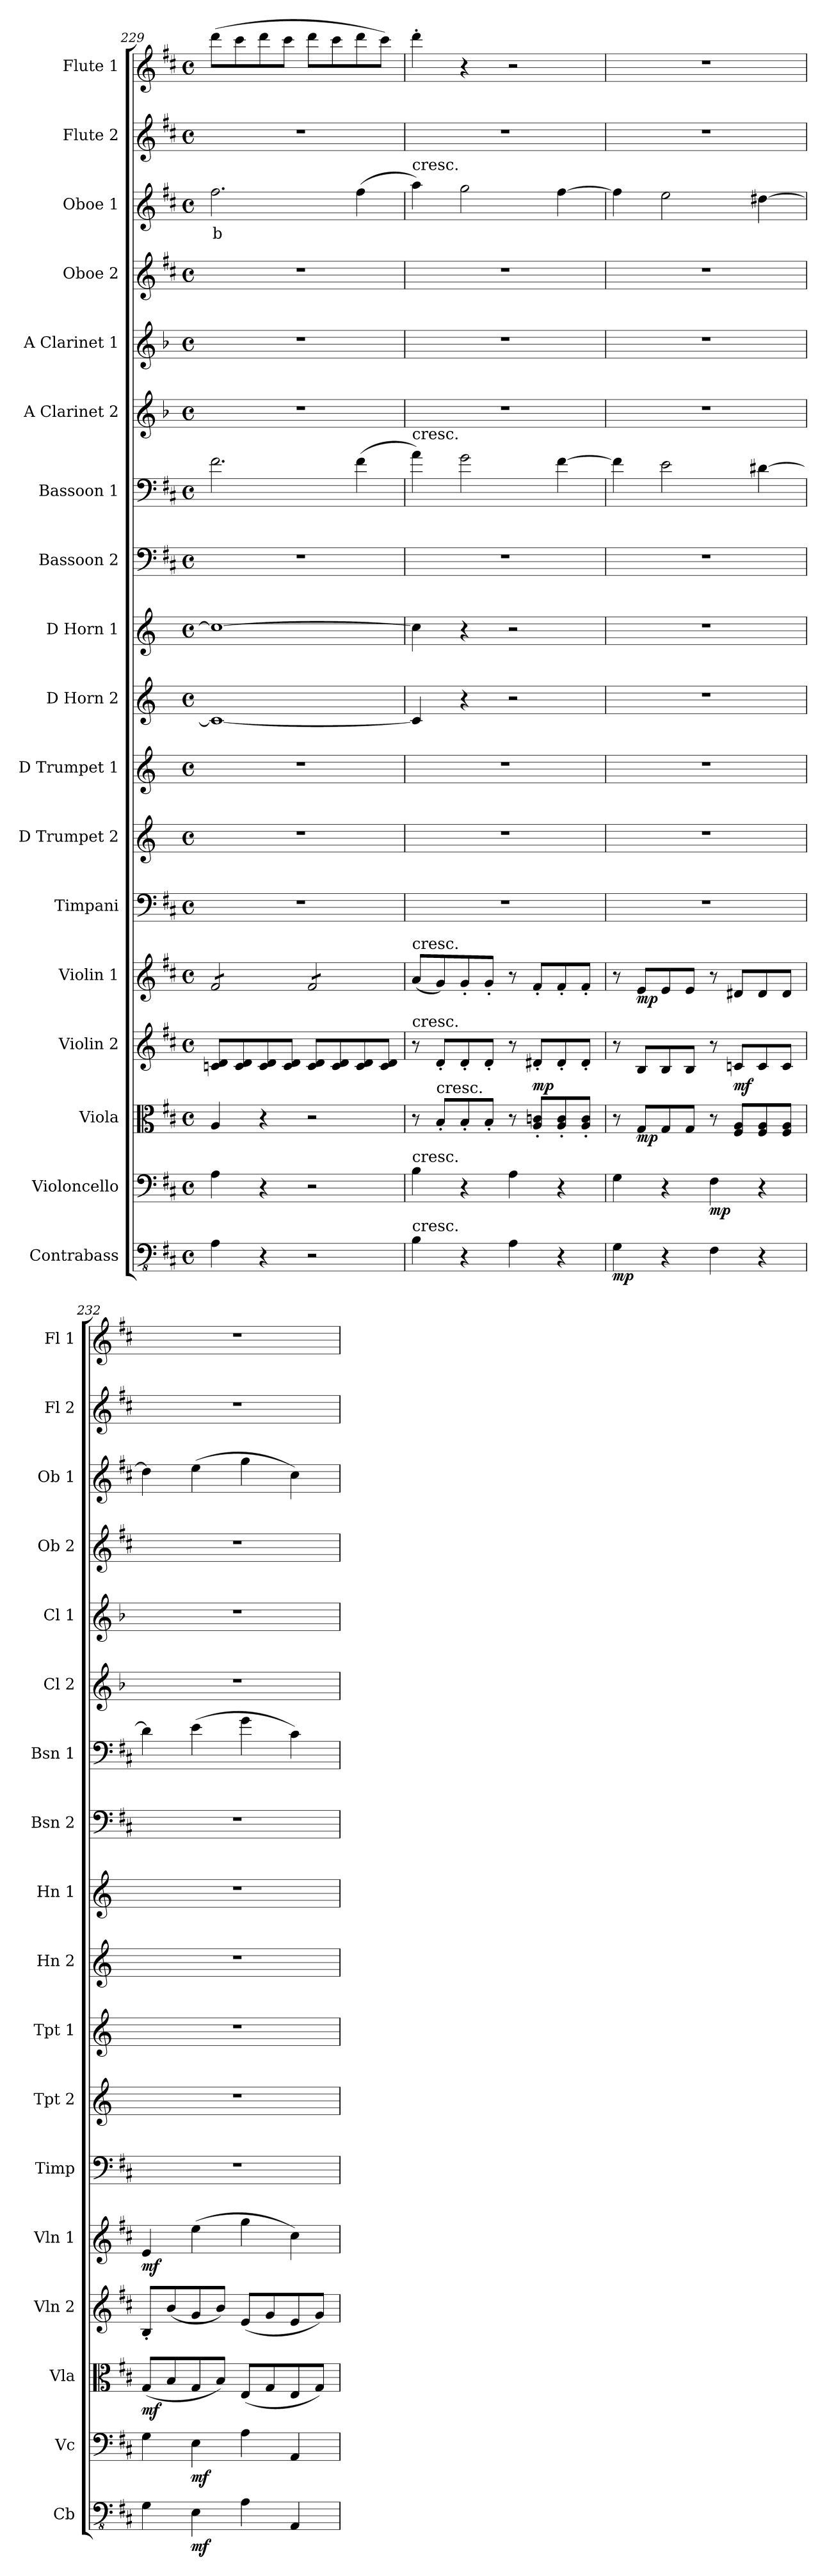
**kern	**dynam	**kern	**dynam	**kern	**dynam	**kern	**dynam	**kern	**dynam	**kern	**kern	**kern	**kern	**kern	**kern	**kern	**kern	**kern	**kern	**kern	**text	**kern	**kern
*part18	*part18	*part17	*part17	*part16	*part16	*part15	*part15	*part14	*part14	*part13	*part12	*part11	*part10	*part9	*part8	*part7	*part6	*part5	*part4	*part3	*part3	*part2	*part1
*staff18	*staff18	*staff17	*staff17	*staff16	*staff16	*staff15	*staff15	*staff14	*staff14	*staff13	*staff12	*staff11	*staff10	*staff9	*staff8	*staff7	*staff6	*staff5	*staff4	*staff3	*staff3	*staff2	*staff1
*I"Contrabass	*	*I"Violoncello	*	*I"Viola	*	*I"Violin 2	*	*I"Violin 1	*	*I"Timpani	*I"D Trumpet 2	*I"D Trumpet 1	*I"D Horn 2	*I"D Horn 1	*I"Bassoon 2	*I"Bassoon 1	*I"A Clarinet 2	*I"A Clarinet 1	*I"Oboe 2	*I"Oboe 1	*	*I"Flute 2	*I"Flute 1
*I'Cb	*	*I'Vc	*	*I'Vla	*	*I'Vln 2	*	*I'Vln 1	*	*I'Timp	*I'Tpt 2	*I'Tpt 1	*I'Hn 2	*I'Hn 1	*I'Bsn 2	*I'Bsn 1	*I'Cl 2	*I'Cl 1	*I'Ob 2	*I'Ob 1	*	*I'Fl 2	*I'Fl 1
*clefFv4	*	*clefF4	*	*clefC3	*	*clefG2	*	*clefG2	*	*clefF4	*clefG2	*clefG2	*clefG2	*clefG2	*clefF4	*clefF4	*clefG2	*clefG2	*clefG2	*clefG2	*	*clefG2	*clefG2
*	*	*	*	*	*	*	*	*	*	*	*ITrd-1c-2	*ITrd-1c-2	*ITrd6c10	*ITrd6c10	*	*	*ITrd2c3	*ITrd2c3	*	*	*	*	*
*k[f#c#]	*	*k[f#c#]	*	*k[f#c#]	*	*k[f#c#]	*	*k[f#c#]	*	*k[f#c#]	*k[f#c#]	*k[f#c#]	*k[f#c#]	*k[f#c#]	*k[f#c#]	*k[f#c#]	*k[f#c#]	*k[f#c#]	*k[f#c#]	*k[f#c#]	*	*k[f#c#]	*k[f#c#]
*M4/4	*	*M4/4	*	*M4/4	*	*M4/4	*	*M4/4	*	*M4/4	*M4/4	*M4/4	*M4/4	*M4/4	*M4/4	*M4/4	*M4/4	*M4/4	*M4/4	*M4/4	*	*M4/4	*M4/4
*met(c)	*	*met(c)	*	*met(c)	*	*met(c)	*	*met(c)	*	*met(c)	*met(c)	*met(c)	*met(c)	*met(c)	*met(c)	*met(c)	*met(c)	*met(c)	*met(c)	*met(c)	*	*met(c)	*met(c)
=229	=229	=229	=229	=229	=229	=229	=229	=229	=229	=229	=229	=229	=229	=229	=229	=229	=229	=229	=229	=229	=229	=229	=229
!	!	!	!	!	!	!	!	!	!	!	!	!	!	!	!	!	!	!	!	!	!LO:LY:b:color=#FF0000	!	!
*	*	*	*	*	*	*	*	*tremolo	*	*	*	*	*	*	*	*	*	*	*	*	*	*	*
4AA\	.	4A\	.	4A/	.	8cn/ 8d/L	.	8f#/L	.	1r	1r	1r	1D_	1d_	1r	2.f#\	1r	1r	1r	2.ff#\	b	1r	(8ddd\L
.	.	.	.	.	.	8c/ 8d/	.	8f#/	.	.	.	.	.	.	.	.	.	.	.	.	.	.	8ccc#\
4r	.	4r	.	4r	.	8c/ 8d/	.	8f#/	.	.	.	.	.	.	.	.	.	.	.	.	.	.	8ddd\
.	.	.	.	.	.	8c/ 8d/J	.	8f#/J	.	.	.	.	.	.	.	.	.	.	.	.	.	.	8ccc#\J
2r	.	2r	.	2r	.	8c/ 8d/L	.	8f#/L	.	.	.	.	.	.	.	.	.	.	.	.	.	.	8ddd\L
.	.	.	.	.	.	8c/ 8d/	.	8f#/	.	.	.	.	.	.	.	.	.	.	.	.	.	.	8ccc#\
.	.	.	.	.	.	8c/ 8d/	.	8f#/	.	.	.	.	.	.	.	(4f#\	.	.	.	(4ff#\	.	.	8ddd\
.	.	.	.	.	.	8c/ 8d/J	.	8f#/J	.	.	.	.	.	.	.	.	.	.	.	.	.	.	8ccc#\J)
*	*	*	*	*	*	*	*	*Xtremolo	*	*	*	*	*	*	*	*	*	*	*	*	*	*	*
=230	=230	=230	=230	=230	=230	=230	=230	=230	=230	=230	=230	=230	=230	=230	=230	=230	=230	=230	=230	=230	=230	=230	=230
!	!	!	!	!	!	!	!	!	!	!	!	!	!	!	!	!	!	!	!	!LO:TX:a:t=cresc.	!	!	!
!	!	!	!	!	!	!	!	!	!	!	!	!	!	!	!	!LO:TX:a:t=cresc.	!	!	!	!	!	!	!
!	!	!	!	!	!	!	!	!LO:TX:a:t=cresc.	!	!	!	!	!	!	!	!	!	!	!	!	!	!	!
!	!	!	!	!	!	!LO:TX:a:t=cresc.	!	!	!	!	!	!	!	!	!	!	!	!	!	!	!	!	!
!	!	!LO:TX:a:t=cresc.	!	!	!	!	!	!	!	!	!	!	!	!	!	!	!	!	!	!	!	!	!
!LO:TX:a:t=cresc.	!	!	!	!	!	!	!	!	!	!	!	!	!	!	!	!	!	!	!	!	!	!	!
4BB\	.	4B\	.	8r	.	8r	.	(8a/L	.	1r	1r	1r	4D/]	4d\]	1r	4a\)	1r	1r	1r	4aa\)	.	1r	4ddd'\
!	!	!	!	!LO:TX:a:t=cresc.	!	!	!	!	!	!	!	!	!	!	!	!	!	!	!	!	!	!	!
.	.	.	.	8B'/L	.	8d'/L	.	8g/)	.	.	.	.	.	.	.	.	.	.	.	.	.	.	.
4r	.	4r	.	8B'/	.	8d'/	.	8g'/	.	.	.	.	4r	4r	.	2g\	.	.	.	2gg\	.	.	4r
.	.	.	.	8B'/J	.	8d'/J	.	8g'/J	.	.	.	.	.	.	.	.	.	.	.	.	.	.	.
4AA\	.	4A\	.	8r	.	8r	.	8r	.	.	.	.	2r	2r	.	.	.	.	.	.	.	.	2r
!	!	!	!	!	!	!	!LO:DY:b	!	!	!	!	!	!	!	!	!	!	!	!	!	!	!	!
.	.	.	.	8A/' 8cn/'L	.	8d#X'/L	mp	8f#'/L	.	.	.	.	.	.	.	.	.	.	.	.	.	.	.
4r	.	4r	.	8A/' 8c/'	.	8d#'/	.	8f#'/	.	.	.	.	.	.	.	[4f#\	.	.	.	[4ff#\	.	.	.
.	.	.	.	8A/' 8c/'J	.	8d#'/J	.	8f#'/J	.	.	.	.	.	.	.	.	.	.	.	.	.	.	.
=231	=231	=231	=231	=231	=231	=231	=231	=231	=231	=231	=231	=231	=231	=231	=231	=231	=231	=231	=231	=231	=231	=231	=231
!	!LO:DY:b	!	!	!	!	!	!	!	!	!	!	!	!	!	!	!	!	!	!	!	!	!	!
4GG\	mp	4G\	.	8r	.	8r	.	8r	.	1r	1r	1r	1r	1r	1r	4f#\]	1r	1r	1r	4ff#\]	.	1r	1r
!	!	!	!	!	!LO:DY:b	!	!	!	!LO:DY:b	!	!	!	!	!	!	!	!	!	!	!	!	!	!
.	.	.	.	8G/L	mp	8B/L	.	8e/L	mp	.	.	.	.	.	.	.	.	.	.	.	.	.	.
4r	.	4r	.	8G/	.	8B/	.	8e/	.	.	.	.	.	.	.	2e\	.	.	.	2ee\	.	.	.
.	.	.	.	8G/J	.	8B/J	.	8e/J	.	.	.	.	.	.	.	.	.	.	.	.	.	.	.
!	!	!	!LO:DY:b	!	!	!	!	!	!	!	!	!	!	!	!	!	!	!	!	!	!	!	!
4FF#\	.	4F#\	mp	8r	.	8r	.	8r	.	.	.	.	.	.	.	.	.	.	.	.	.	.	.
!	!	!	!	!	!	!	!LO:DY:b	!	!	!	!	!	!	!	!	!	!	!	!	!	!	!	!
.	.	.	.	8F#/ 8A/L	.	8cn/L	mf	8d#X/L	.	.	.	.	.	.	.	.	.	.	.	.	.	.	.
4r	.	4r	.	8F#/ 8A/	.	8c/	.	8d#/	.	.	.	.	.	.	.	[4d#X\	.	.	.	[4dd#X\	.	.	.
.	.	.	.	8F#/ 8A/J	.	8c/J	.	8d#/J	.	.	.	.	.	.	.	.	.	.	.	.	.	.	.
!!LO:PB:g=z
=232	=232	=232	=232	=232	=232	=232	=232	=232	=232	=232	=232	=232	=232	=232	=232	=232	=232	=232	=232	=232	=232	=232	=232
!	!	!	!	!	!LO:DY:b	!	!	!	!LO:DY:b	!	!	!	!	!	!	!	!	!	!	!	!	!	!
4GG\	.	4G\	.	(8G/L	mf	8B'/L	.	4e/	mf	1r	1r	1r	1r	1r	1r	4d#\]	1r	1r	1r	4dd#\]	.	1r	1r
.	.	.	.	8B/	.	(8b/	.	.	.	.	.	.	.	.	.	.	.	.	.	.	.	.	.
!	!LO:DY:b	!	!LO:DY:b	!	!	!	!	!	!	!	!	!	!	!	!	!	!	!	!	!	!	!	!
4EE\	mf	4E\	mf	8G/	.	8g/	.	(4ee\	.	.	.	.	.	.	.	(4e\	.	.	.	(4ee\	.	.	.
.	.	.	.	8B/J)	.	8b/J)	.	.	.	.	.	.	.	.	.	.	.	.	.	.	.	.	.
4AA\	.	4A\	.	(8E/L	.	(8e/L	.	4gg\	.	.	.	.	.	.	.	4g\	.	.	.	4gg\	.	.	.
.	.	.	.	8G/	.	8g/	.	.	.	.	.	.	.	.	.	.	.	.	.	.	.	.	.
4AAA/	.	4AA/	.	8E/	.	8e/	.	4cc#\)	.	.	.	.	.	.	.	4c#\)	.	.	.	4cc#\)	.	.	.
.	.	.	.	8G/J)	.	8g/J)	.	.	.	.	.	.	.	.	.	.	.	.	.	.	.	.	.
=	=	=	=	=	=	=	=	=	=	=	=	=	=	=	=	=	=	=	=	=	=	=	=
*-	*-	*-	*-	*-	*-	*-	*-	*-	*-	*-	*-	*-	*-	*-	*-	*-	*-	*-	*-	*-	*-	*-	*-
